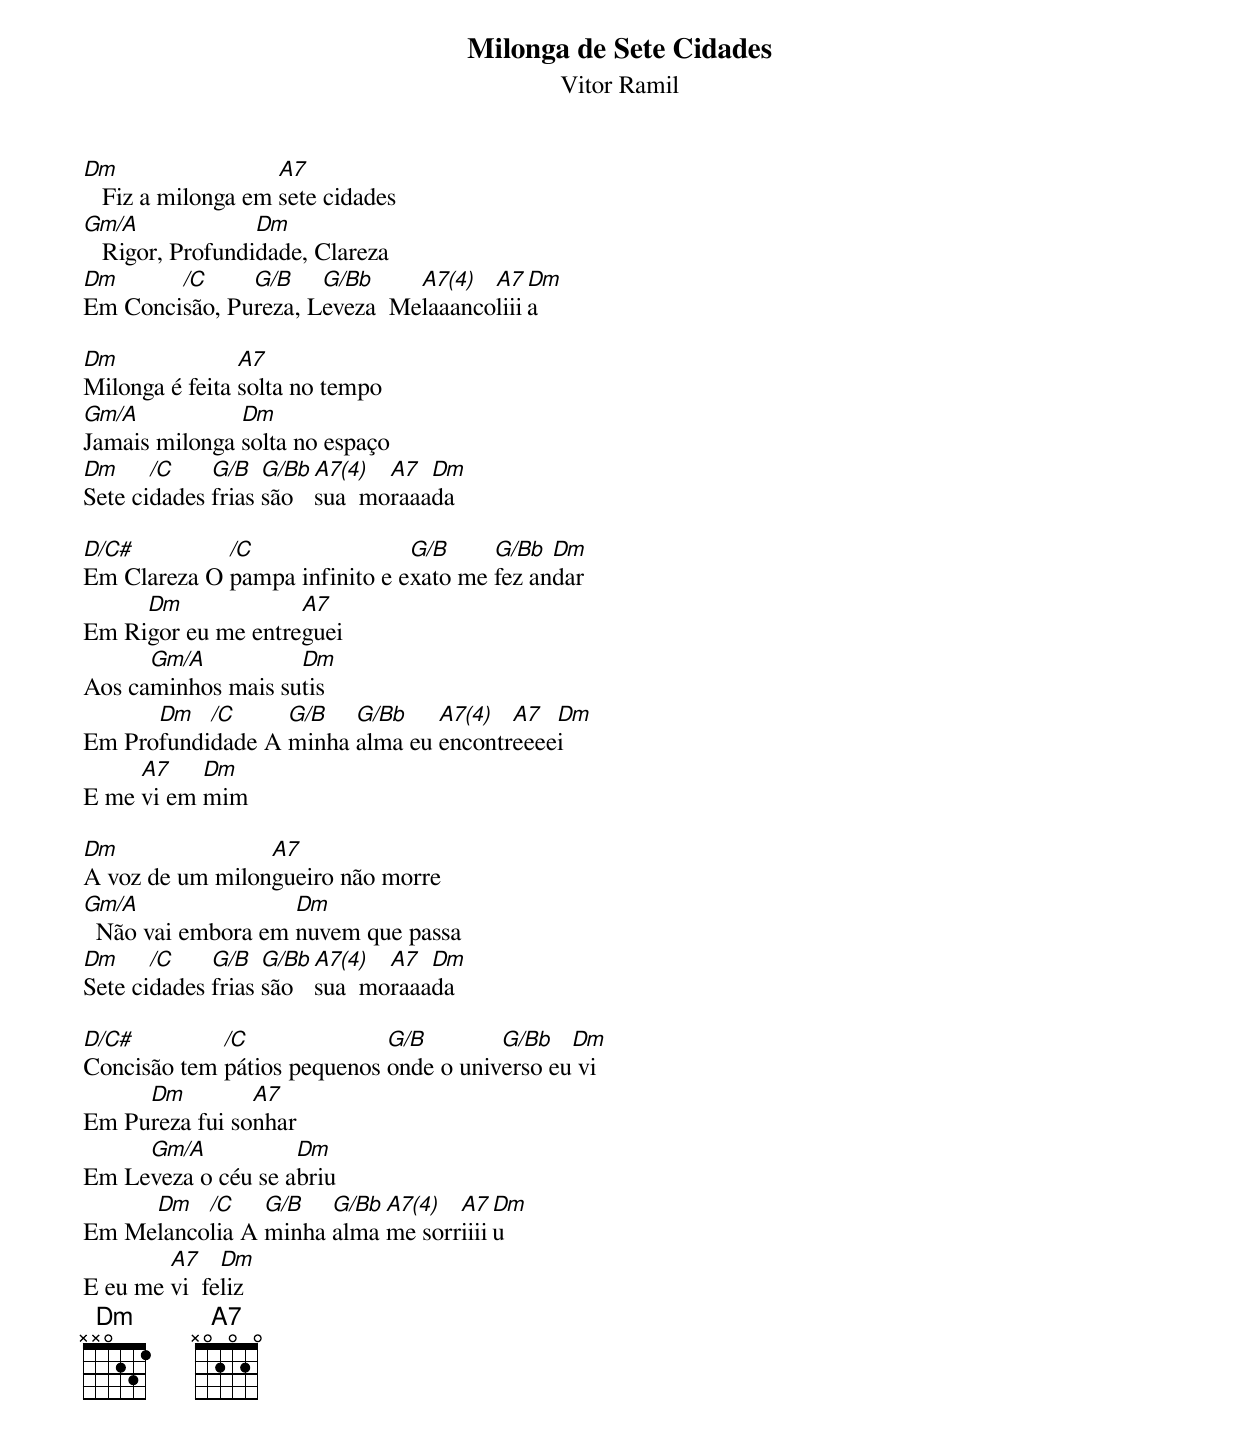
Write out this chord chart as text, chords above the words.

Milonga de Sete Cidades
Vitor Ramil

Dm                  A7
   Fiz a milonga em sete cidades
Gm/A              Dm
   Rigor, Profundidade, Clareza
Dm      /C     G/B    G/Bb     A7(4)  A7  Dm
Em Concisão, Pureza, Leveza  Melaaancoliiia

Dm              A7
Milonga é feita solta no tempo
Gm/A           Dm
Jamais milonga solta no espaço
Dm     /C    G/B   G/Bb A7(4)  A7  Dm
Sete cidades frias são  sua  moraaada

D/C#         /C                G/B     G/Bb  Dm
Em Clareza O pampa infinito e exato me fez andar
     Dm             A7
Em Rigor eu me entreguei
      Gm/A          Dm
Aos caminhos mais sutis
      Dm   /C     G/B   G/Bb    A7(4)  A7  Dm
Em Profundidade A minha alma eu encontreeeei
     A7    Dm
E me vi em mim

Dm               A7
A voz de um milongueiro não morre
Gm/A                Dm
  Não vai embora em nuvem que passa
Dm     /C    G/B   G/Bb A7(4)  A7  Dm
Sete cidades frias são  sua  moraaada

D/C#         /C              G/B        G/Bb   Dm
Concisão tem pátios pequenos onde o universo eu vi
     Dm         A7
Em Pureza fui sonhar
     Gm/A           Dm
Em Leveza o céu se abriu
     Dm   /C    G/B   G/Bb A7(4)  A7  Dm
Em Melancolia A minha alma me sorriiiiu
        A7    Dm
E eu me vi  feliz
